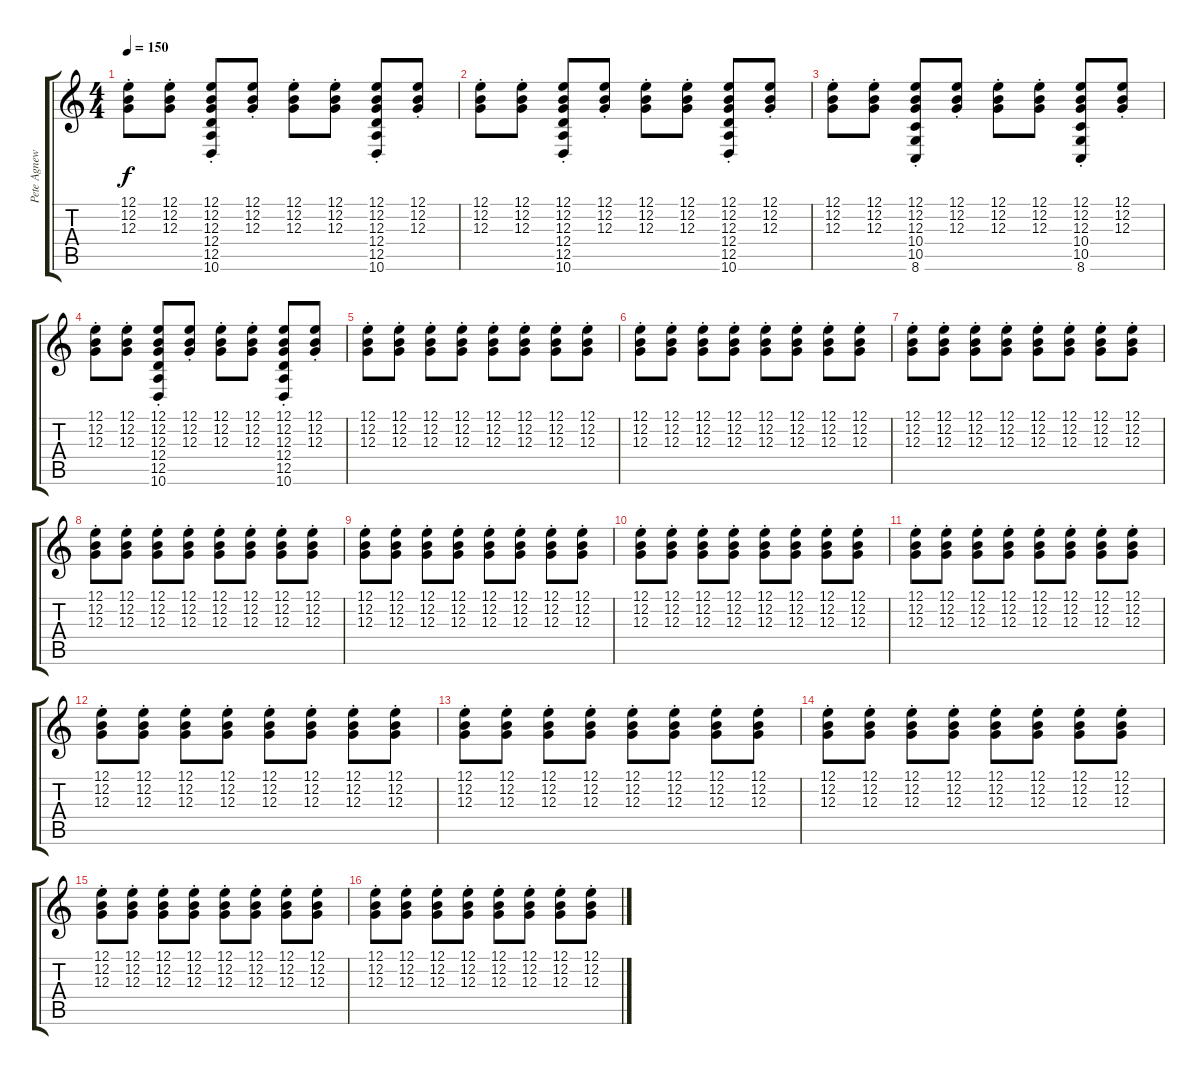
\track ("Pete Agnew (piano)" "Pete Agnew") {instrument acousticgrandpiano}
\staff {score tabs}
\tuning (E4 B3 G3 D3 A2 E2) {hide}
\ts (4 4)
\tempo 150
\clef g2
\ks c
(12.1{st} 12.2{st} 12.3{st}).8{dy f} (12.1{st} 12.2{st} 12.3{st}).8 (12.1{st} 12.2{st} 12.3{st} 12.4 12.5 10.6).8 (12.1{st} 12.2{st} 12.3{st}).8 (12.1{st} 12.2{st} 12.3{st}).8 (12.1{st} 12.2{st} 12.3{st}).8 (12.1{st} 12.2{st} 12.3{st} 12.4 12.5 10.6).8 (12.1{st} 12.2{st} 12.3{st}).8 |
(12.1{st} 12.2{st} 12.3{st}).8 (12.1{st} 12.2{st} 12.3{st}).8 (12.1{st} 12.2{st} 12.3{st} 12.4 12.5 10.6).8 (12.1{st} 12.2{st} 12.3{st}).8 (12.1{st} 12.2{st} 12.3{st}).8 (12.1{st} 12.2{st} 12.3{st}).8 (12.1{st} 12.2{st} 12.3{st} 12.4 12.5 10.6).8 (12.1{st} 12.2{st} 12.3{st}).8 |
(12.1{st} 12.2{st} 12.3{st}).8 (12.1{st} 12.2{st} 12.3{st}).8 (12.1{st} 12.2{st} 12.3{st} 10.4 10.5 8.6).8 (12.1{st} 12.2{st} 12.3{st}).8 (12.1{st} 12.2{st} 12.3{st}).8 (12.1{st} 12.2{st} 12.3{st}).8 (12.1{st} 12.2{st} 12.3{st} 10.4 10.5 8.6).8 (12.1{st} 12.2{st} 12.3{st}).8 |
(12.1{st} 12.2{st} 12.3{st}).8 (12.1{st} 12.2{st} 12.3{st}).8 (12.1{st} 12.2{st} 12.3{st} 12.4 12.5 10.6).8 (12.1{st} 12.2{st} 12.3{st}).8 (12.1{st} 12.2{st} 12.3{st}).8 (12.1{st} 12.2{st} 12.3{st}).8 (12.1{st} 12.2{st} 12.3{st} 12.4 12.5 10.6).8 (12.1{st} 12.2{st} 12.3{st}).8 |
(12.1{st} 12.2{st} 12.3{st}).8 (12.1{st} 12.2{st} 12.3{st}).8 (12.1{st} 12.2{st} 12.3{st}).8 (12.1{st} 12.2{st} 12.3{st}).8 (12.1{st} 12.2{st} 12.3{st}).8 (12.1{st} 12.2{st} 12.3{st}).8 (12.1{st} 12.2{st} 12.3{st}).8 (12.1{st} 12.2{st} 12.3{st}).8 |
(12.1{st} 12.2{st} 12.3{st}).8 (12.1{st} 12.2{st} 12.3{st}).8 (12.1{st} 12.2{st} 12.3{st}).8 (12.1{st} 12.2{st} 12.3{st}).8 (12.1{st} 12.2{st} 12.3{st}).8 (12.1{st} 12.2{st} 12.3{st}).8 (12.1{st} 12.2{st} 12.3{st}).8 (12.1{st} 12.2{st} 12.3{st}).8 |
(12.1{st} 12.2{st} 12.3{st}).8 (12.1{st} 12.2{st} 12.3{st}).8 (12.1{st} 12.2{st} 12.3{st}).8 (12.1{st} 12.2{st} 12.3{st}).8 (12.1{st} 12.2{st} 12.3{st}).8 (12.1{st} 12.2{st} 12.3{st}).8 (12.1{st} 12.2{st} 12.3{st}).8 (12.1{st} 12.2{st} 12.3{st}).8 |
(12.1{st} 12.2{st} 12.3{st}).8 (12.1{st} 12.2{st} 12.3{st}).8 (12.1{st} 12.2{st} 12.3{st}).8 (12.1{st} 12.2{st} 12.3{st}).8 (12.1{st} 12.2{st} 12.3{st}).8 (12.1{st} 12.2{st} 12.3{st}).8 (12.1{st} 12.2{st} 12.3{st}).8 (12.1{st} 12.2{st} 12.3{st}).8 |
(12.1{st} 12.2{st} 12.3{st}).8 (12.1{st} 12.2{st} 12.3{st}).8 (12.1{st} 12.2{st} 12.3{st}).8 (12.1{st} 12.2{st} 12.3{st}).8 (12.1{st} 12.2{st} 12.3{st}).8 (12.1{st} 12.2{st} 12.3{st}).8 (12.1{st} 12.2{st} 12.3{st}).8 (12.1{st} 12.2{st} 12.3{st}).8 |
(12.1{st} 12.2{st} 12.3{st}).8 (12.1{st} 12.2{st} 12.3{st}).8 (12.1{st} 12.2{st} 12.3{st}).8 (12.1{st} 12.2{st} 12.3{st}).8 (12.1{st} 12.2{st} 12.3{st}).8 (12.1{st} 12.2{st} 12.3{st}).8 (12.1{st} 12.2{st} 12.3{st}).8 (12.1{st} 12.2{st} 12.3{st}).8 |
(12.1{st} 12.2{st} 12.3{st}).8 (12.1{st} 12.2{st} 12.3{st}).8 (12.1{st} 12.2{st} 12.3{st}).8 (12.1{st} 12.2{st} 12.3{st}).8 (12.1{st} 12.2{st} 12.3{st}).8 (12.1{st} 12.2{st} 12.3{st}).8 (12.1{st} 12.2{st} 12.3{st}).8 (12.1{st} 12.2{st} 12.3{st}).8 |
(12.1{st} 12.2{st} 12.3{st}).8 (12.1{st} 12.2{st} 12.3{st}).8 (12.1{st} 12.2{st} 12.3{st}).8 (12.1{st} 12.2{st} 12.3{st}).8 (12.1{st} 12.2{st} 12.3{st}).8 (12.1{st} 12.2{st} 12.3{st}).8 (12.1{st} 12.2{st} 12.3{st}).8 (12.1{st} 12.2{st} 12.3{st}).8 |
(12.1{st} 12.2{st} 12.3{st}).8 (12.1{st} 12.2{st} 12.3{st}).8 (12.1{st} 12.2{st} 12.3{st}).8 (12.1{st} 12.2{st} 12.3{st}).8 (12.1{st} 12.2{st} 12.3{st}).8 (12.1{st} 12.2{st} 12.3{st}).8 (12.1{st} 12.2{st} 12.3{st}).8 (12.1{st} 12.2{st} 12.3{st}).8 |
(12.1{st} 12.2{st} 12.3{st}).8 (12.1{st} 12.2{st} 12.3{st}).8 (12.1{st} 12.2{st} 12.3{st}).8 (12.1{st} 12.2{st} 12.3{st}).8 (12.1{st} 12.2{st} 12.3{st}).8 (12.1{st} 12.2{st} 12.3{st}).8 (12.1{st} 12.2{st} 12.3{st}).8 (12.1{st} 12.2{st} 12.3{st}).8 |
(12.1{st} 12.2{st} 12.3{st}).8 (12.1{st} 12.2{st} 12.3{st}).8 (12.1{st} 12.2{st} 12.3{st}).8 (12.1{st} 12.2{st} 12.3{st}).8 (12.1{st} 12.2{st} 12.3{st}).8 (12.1{st} 12.2{st} 12.3{st}).8 (12.1{st} 12.2{st} 12.3{st}).8 (12.1{st} 12.2{st} 12.3{st}).8 |
(12.1{st} 12.2{st} 12.3{st}).8 (12.1{st} 12.2{st} 12.3{st}).8 (12.1{st} 12.2{st} 12.3{st}).8 (12.1{st} 12.2{st} 12.3{st}).8 (12.1{st} 12.2{st} 12.3{st}).8 (12.1{st} 12.2{st} 12.3{st}).8 (12.1{st} 12.2{st} 12.3{st}).8 (12.1{st} 12.2{st} 12.3{st}).8
